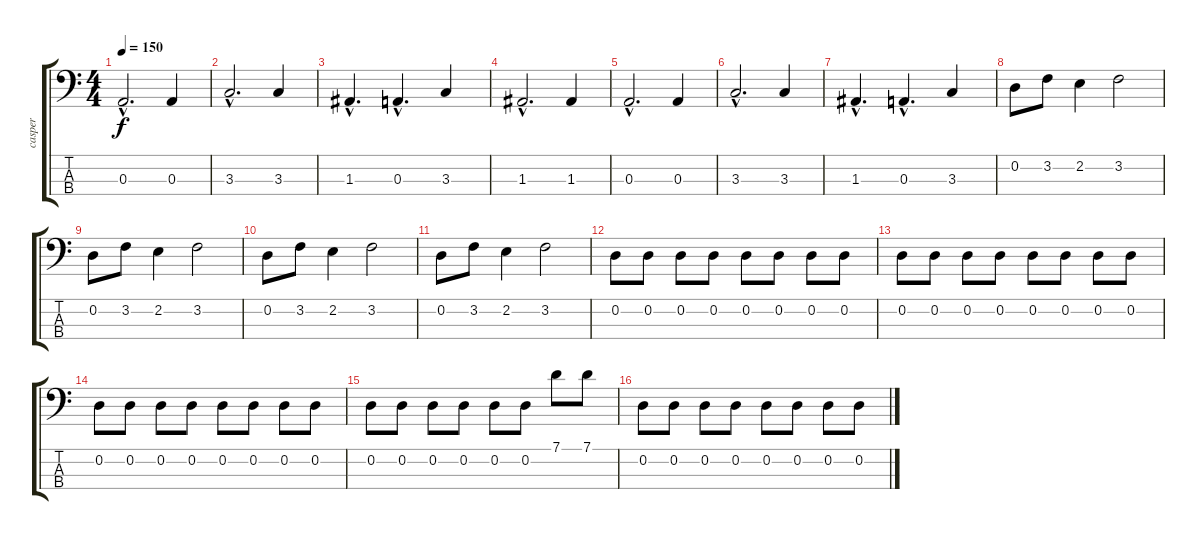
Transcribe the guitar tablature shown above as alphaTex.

\track ("casper" "casper") {instrument electricbasspick}
\staff {score tabs}
\tuning (G2 D2 A1 E1) {hide}
\ts (4 4)
\tempo 150
\clef f4
\ks c
0.3{hac}.2{d dy f} 0.3.4 |
3.3{hac}.2{d} 3.3.4 |
1.3{hac}.4{d} 0.3{hac}.4{d} 3.3.4 |
1.3{hac}.2{d} 1.3.4 |
0.3{hac}.2{d} 0.3.4 |
3.3{hac}.2{d} 3.3.4 |
1.3{hac}.4{d} 0.3{hac}.4{d} 3.3.4 |
0.2.8 3.2.8 2.2.4 3.2.2 |
0.2.8 3.2.8 2.2.4 3.2.2 |
0.2.8 3.2.8 2.2.4 3.2.2 |
0.2.8 3.2.8 2.2.4 3.2.2 |
0.2.8 0.2.8 0.2.8 0.2.8 0.2.8 0.2.8 0.2.8 0.2.8 |
0.2.8 0.2.8 0.2.8 0.2.8 0.2.8 0.2.8 0.2.8 0.2.8 |
0.2.8 0.2.8 0.2.8 0.2.8 0.2.8 0.2.8 0.2.8 0.2.8 |
0.2.8 0.2.8 0.2.8 0.2.8 0.2.8 0.2.8 7.1.8 7.1.8 |
0.2.8 0.2.8 0.2.8 0.2.8 0.2.8 0.2.8 0.2.8 0.2.8
